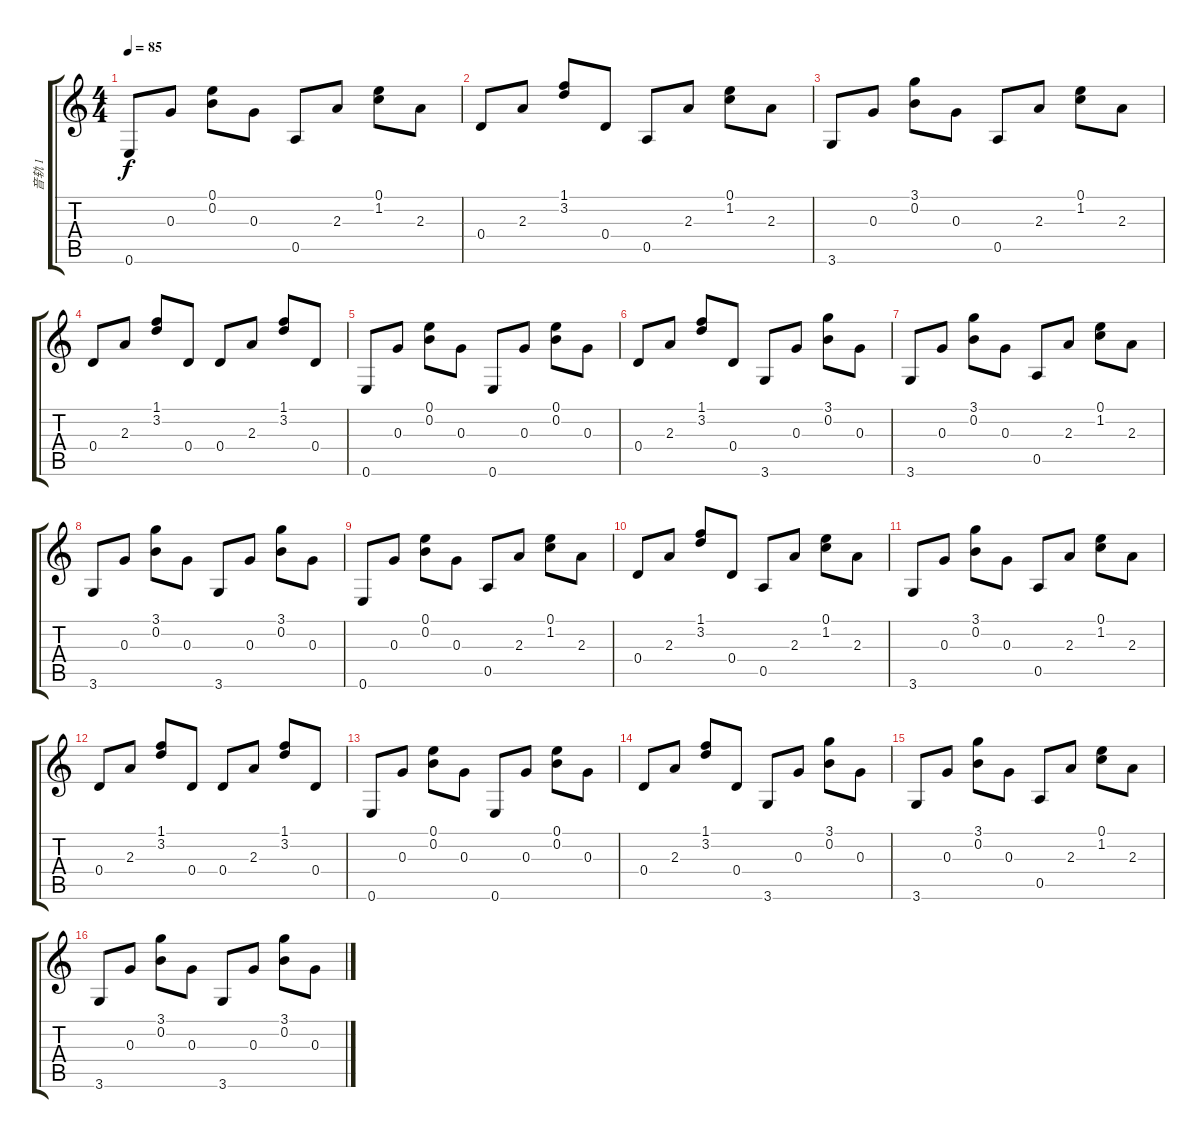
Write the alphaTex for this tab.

\track ("音轨 1" "音轨 1") {instrument acousticguitarsteel}
\staff {score tabs}
\tuning (E4 B3 G3 D3 A2 E2) {hide}
\ts (4 4)
\tempo 85
\clef g2
\ks c
0.6.8{dy f} 0.3.8 (0.1 0.2).8 0.3.8 0.5.8 2.3.8 (0.1 1.2).8 2.3.8 |
0.4.8 2.3.8 (1.1 3.2).8 0.4.8 0.5.8 2.3.8 (0.1 1.2).8 2.3.8 |
3.6.8 0.3.8 (3.1 0.2).8 0.3.8 0.5.8 2.3.8 (0.1 1.2).8 2.3.8 |
0.4.8 2.3.8 (1.1 3.2).8 0.4.8 0.4.8 2.3.8 (1.1 3.2).8 0.4.8 |
0.6.8 0.3.8 (0.1 0.2).8 0.3.8 0.6.8 0.3.8 (0.1 0.2).8 0.3.8 |
0.4.8 2.3.8 (1.1 3.2).8 0.4.8 3.6.8 0.3.8 (3.1 0.2).8 0.3.8 |
3.6.8 0.3.8 (3.1 0.2).8 0.3.8 0.5.8 2.3.8 (0.1 1.2).8 2.3.8 |
3.6.8 0.3.8 (3.1 0.2).8 0.3.8 3.6.8 0.3.8 (3.1 0.2).8 0.3.8 |
0.6.8 0.3.8 (0.1 0.2).8 0.3.8 0.5.8 2.3.8 (0.1 1.2).8 2.3.8 |
0.4.8 2.3.8 (1.1 3.2).8 0.4.8 0.5.8 2.3.8 (0.1 1.2).8 2.3.8 |
3.6.8 0.3.8 (3.1 0.2).8 0.3.8 0.5.8 2.3.8 (0.1 1.2).8 2.3.8 |
0.4.8 2.3.8 (1.1 3.2).8 0.4.8 0.4.8 2.3.8 (1.1 3.2).8 0.4.8 |
0.6.8 0.3.8 (0.1 0.2).8 0.3.8 0.6.8 0.3.8 (0.1 0.2).8 0.3.8 |
0.4.8 2.3.8 (1.1 3.2).8 0.4.8 3.6.8 0.3.8 (3.1 0.2).8 0.3.8 |
3.6.8 0.3.8 (3.1 0.2).8 0.3.8 0.5.8 2.3.8 (0.1 1.2).8 2.3.8 |
3.6.8 0.3.8 (3.1 0.2).8 0.3.8 3.6.8 0.3.8 (3.1 0.2).8 0.3.8
